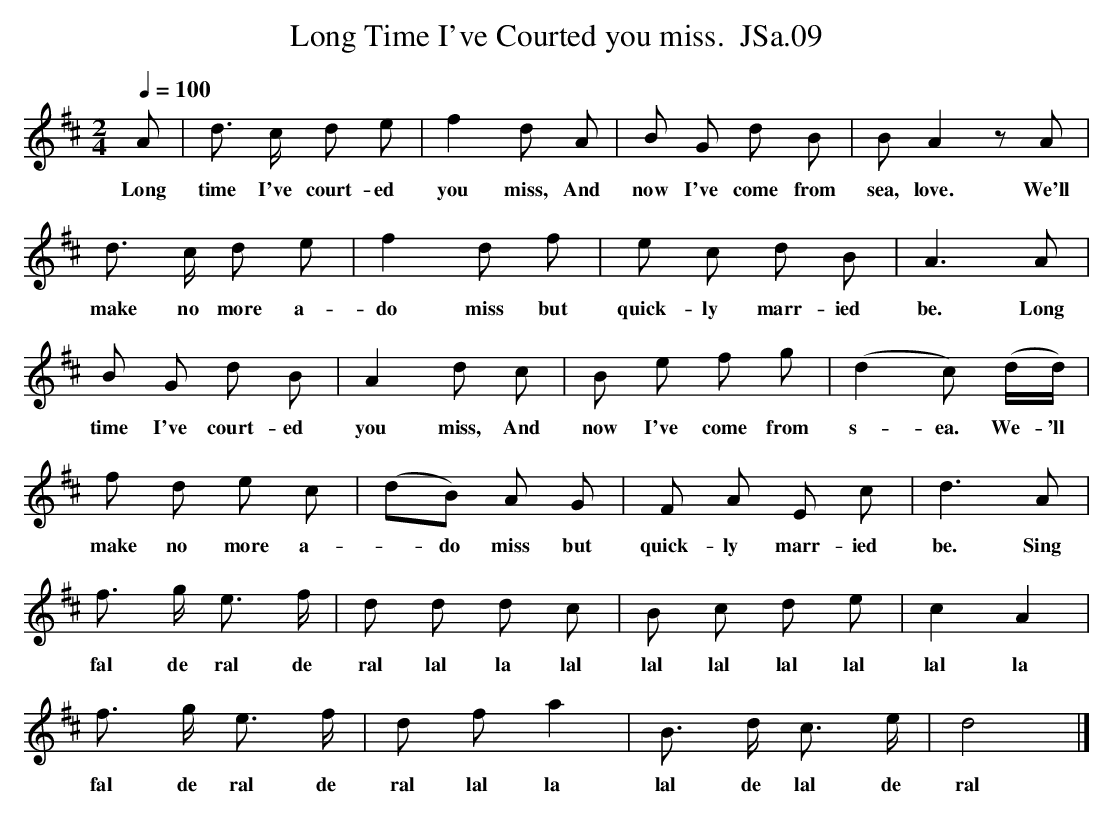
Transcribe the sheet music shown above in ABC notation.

X:1
T:Long Time I've Courted you miss.  JSa.09
M:2/4
L:1/8
Q:1/4=100
K:D
A|d >c d e|f2d A|B G d B|BA2zA|
w:Long time I've court-ed you miss, And now I've come from sea, love. We'll
d> c d e |f2d f|e c d B|A3A|
w:make no more a-do miss but quick-ly marr-ied be. Long
B G d B|A2d c|B e f g|(d2c) (d/d/)|
w:time I've court-ed you miss, And now I've come from s-ea. We-'ll
f d e c|(dB) A G|F A E c|d3A|
w:make no more a--do miss but quick-ly marr-ied be. Sing
f >g e> f|d d d c|B c d e|c2A2|
w:fal de ral de ral lal la lal lal lal lal lal lal la
f >g e> f|d f a2|B >d c >e|d4|]
w:fal de ral de ral lal la lal de lal de ral
